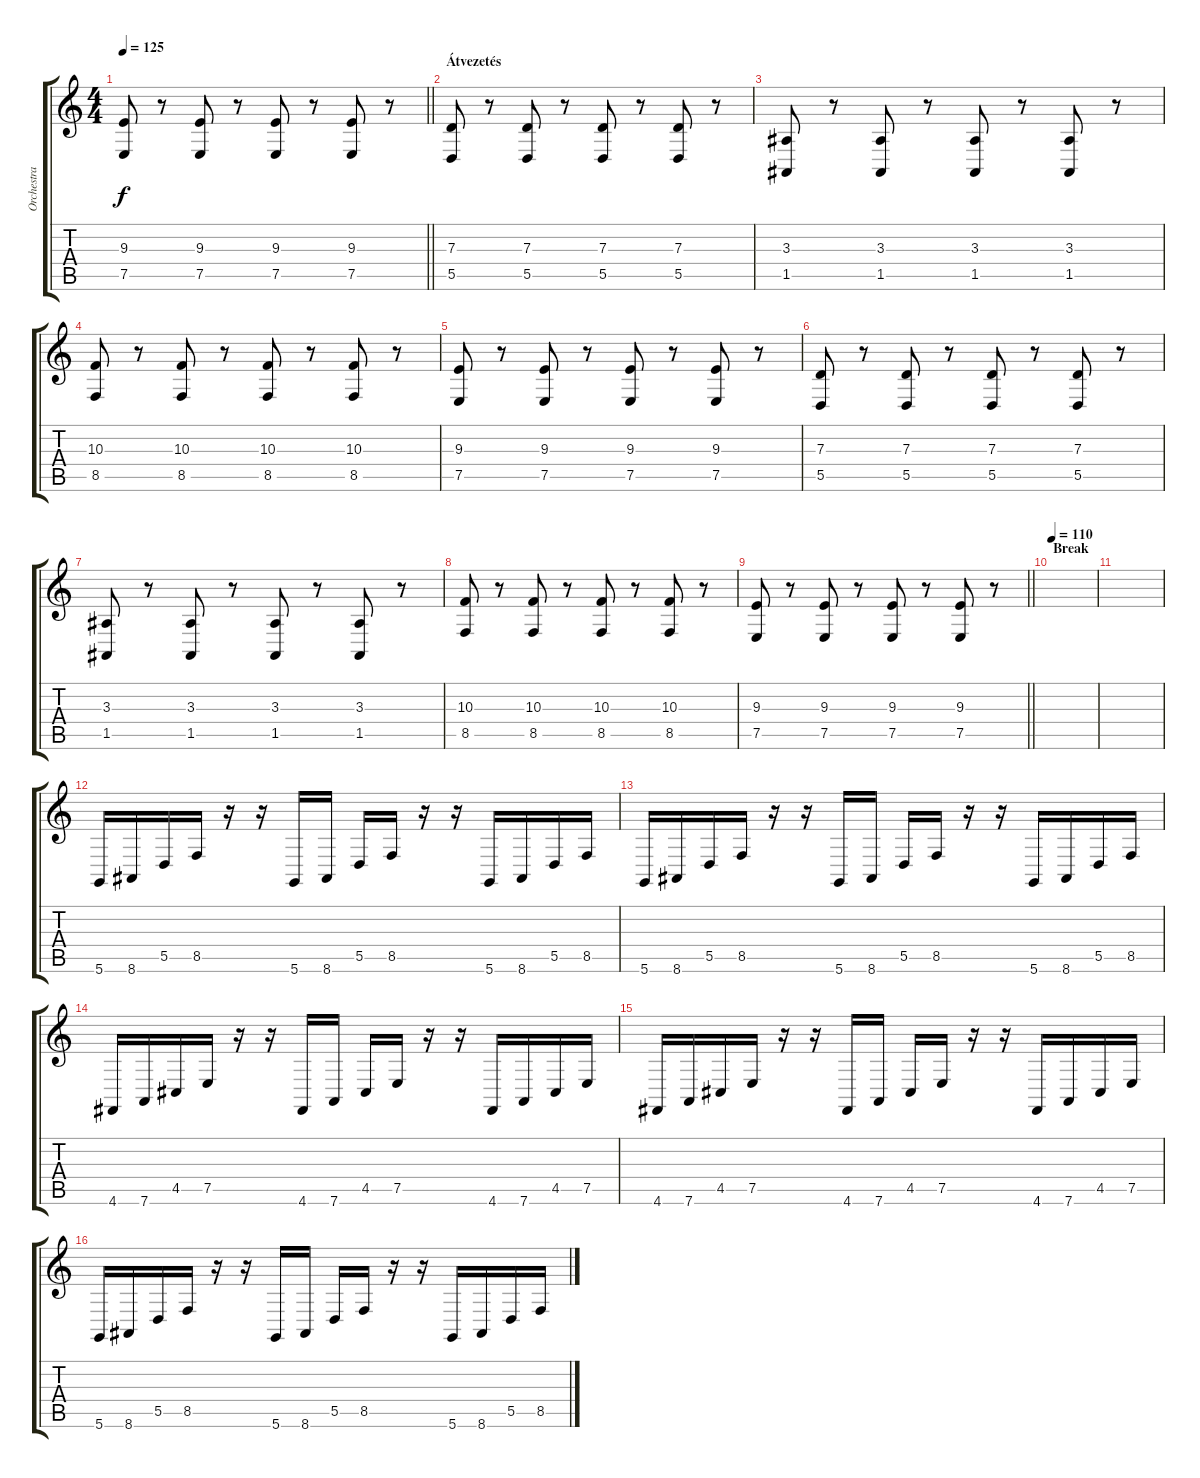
\track ("Orchestra 2" "Orchestra ") {instrument violin}
\staff {score tabs}
\tuning (E4 B3 G3 D3 A2 D2) {hide}
\ts (4 4)
\tempo 125
\clef g2
\barLineRight lightlight
\ks c
(9.3 7.5).8{dy f} r.8 (9.3 7.5).8 r.8 (9.3 7.5).8 r.8 (9.3 7.5).8 r.8 |
\section ("" "Átvezetés")
(7.3 5.5).8 r.8 (7.3 5.5).8 r.8 (7.3 5.5).8 r.8 (7.3 5.5).8 r.8 |
(3.3 1.5).8 r.8 (3.3 1.5).8 r.8 (3.3 1.5).8 r.8 (3.3 1.5).8 r.8 |
(10.3 8.5).8 r.8 (10.3 8.5).8 r.8 (10.3 8.5).8 r.8 (10.3 8.5).8 r.8 |
(9.3 7.5).8 r.8 (9.3 7.5).8 r.8 (9.3 7.5).8 r.8 (9.3 7.5).8 r.8 |
(7.3 5.5).8 r.8 (7.3 5.5).8 r.8 (7.3 5.5).8 r.8 (7.3 5.5).8 r.8 |
(3.3 1.5).8 r.8 (3.3 1.5).8 r.8 (3.3 1.5).8 r.8 (3.3 1.5).8 r.8 |
(10.3 8.5).8 r.8 (10.3 8.5).8 r.8 (10.3 8.5).8 r.8 (10.3 8.5).8 r.8 |
\barLineRight lightlight
(9.3 7.5).8 r.8 (9.3 7.5).8 r.8 (9.3 7.5).8 r.8 (9.3 7.5).8 r.8 |
\section ("" "Break")
\tempo 110
|
|
5.6.16 8.6.16 5.5.16 8.5.16 r.16 r.16 5.6.16 8.6.16 5.5.16 8.5.16 r.16 r.16 5.6.16 8.6.16 5.5.16 8.5.16 |
5.6.16 8.6.16 5.5.16 8.5.16 r.16 r.16 5.6.16 8.6.16 5.5.16 8.5.16 r.16 r.16 5.6.16 8.6.16 5.5.16 8.5.16 |
4.6.16 7.6.16 4.5.16 7.5.16 r.16 r.16 4.6.16 7.6.16 4.5.16 7.5.16 r.16 r.16 4.6.16 7.6.16 4.5.16 7.5.16 |
4.6.16 7.6.16 4.5.16 7.5.16 r.16 r.16 4.6.16 7.6.16 4.5.16 7.5.16 r.16 r.16 4.6.16 7.6.16 4.5.16 7.5.16 |
5.6.16 8.6.16 5.5.16 8.5.16 r.16 r.16 5.6.16 8.6.16 5.5.16 8.5.16 r.16 r.16 5.6.16 8.6.16 5.5.16 8.5.16
